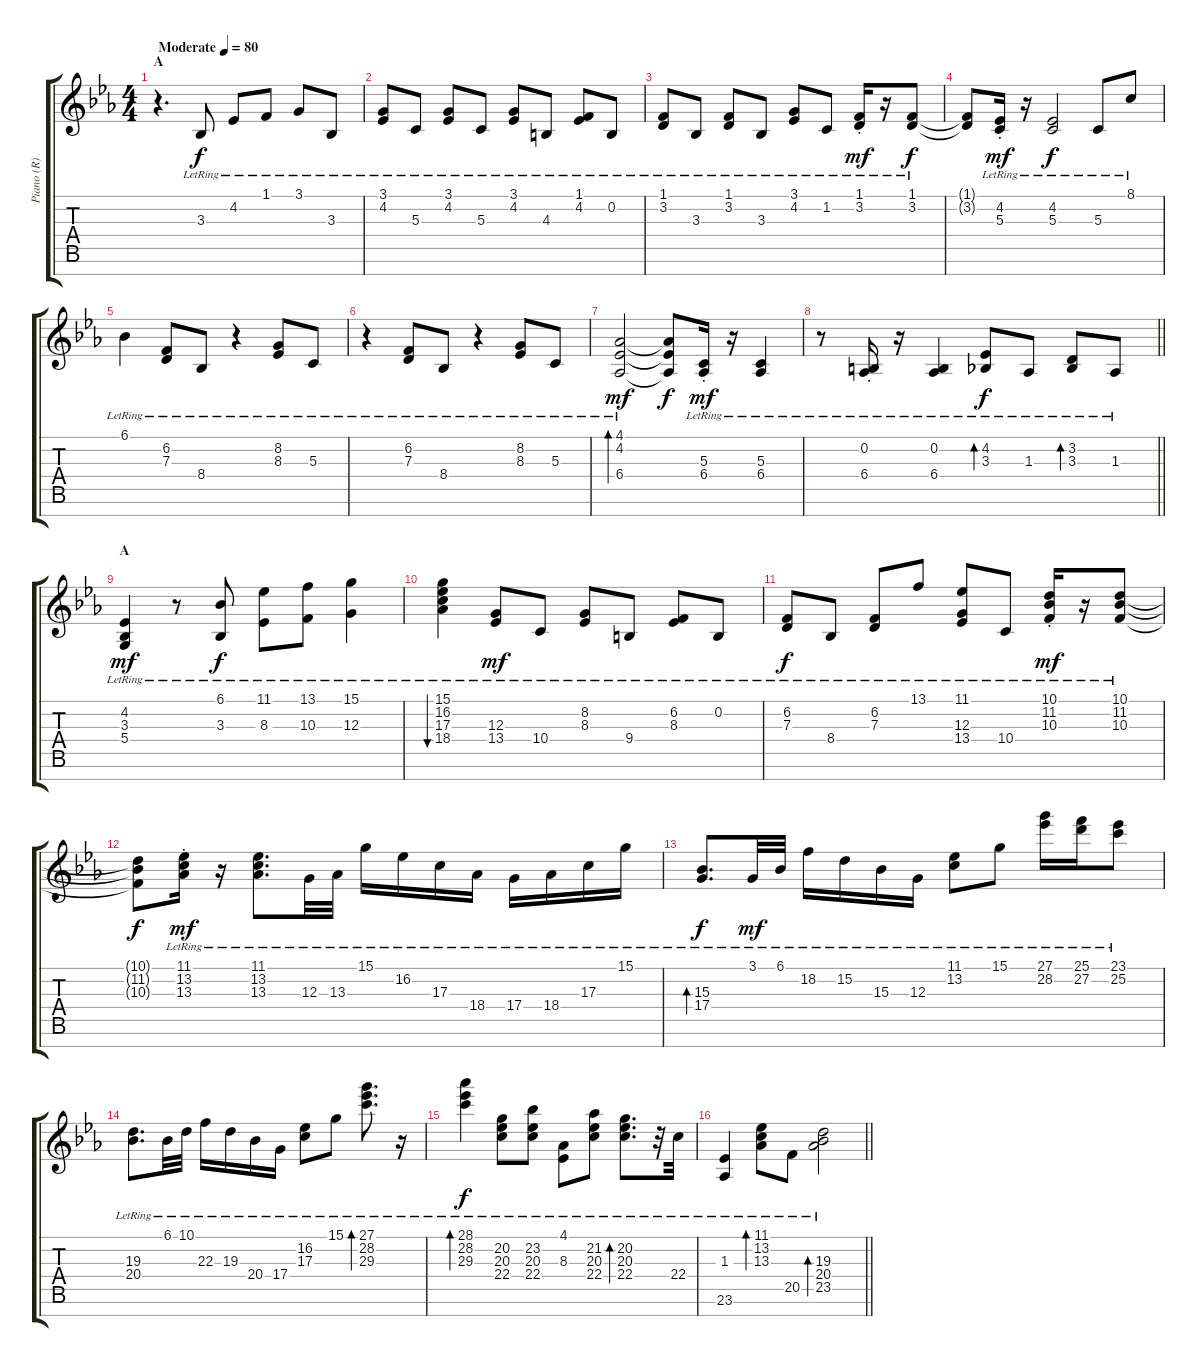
\track ("Piano (R)" "Piano (R)") {instrument acousticgrandpiano}
\staff {score tabs}
\tuning (E4 B3 G3 D3 A2 E2 B1) {hide}
\ts (4 4)
\section ("" "A")
\tempo (80 "Moderate")
\clef g2
\ks eb
r.4{d dy f instrument acousticgrandpiano} 3.3{lr}.8 4.2{lr}.8 1.1{lr}.8 3.1{lr}.8 3.3{lr}.8 |
(3.1{lr} 4.2{lr}).8 5.3{lr}.8 (3.1{lr} 4.2{lr}).8 5.3{lr}.8 (3.1{lr} 4.2{lr}).8 4.3{lr}.8 (1.1{lr} 4.2{lr}).8 0.2{lr}.8 |
(1.1{lr} 3.2{lr}).8 3.3{lr}.8 (1.1{lr} 3.2{lr}).8 3.3{lr}.8 (3.1{lr} 4.2{lr}).8 1.2{lr}.8 (1.1{st lr} 3.2{st lr}).16{dy mf} r.16 (1.1{lr} 3.2{lr}).8{dy f} |
(1.1{t} 3.2{t}).8 (4.2{st lr} 5.3{st lr}).16{dy mf} r.16 (4.2{lr} 5.3{lr}).2{dy f} 5.3{lr}.8 8.1{lr}.8 |
6.1{lr}.4 (6.2{lr} 7.3{lr}).8 8.4{lr}.8 r.4 (8.2{lr} 8.3{lr}).8 5.3{lr}.8 |
r.4 (6.2{lr} 7.3{lr}).8 8.4{lr}.8 r.4 (8.2{lr} 8.3{lr}).8 5.3{lr}.8 |
(4.1{lr} 4.2{lr} 6.4{lr}).2{bd 120 dy mf} (4.1{t} 4.2{t} 6.4{t}).8{dy f} (5.3{st lr} 6.4{st lr}).16{dy mf} r.16 (5.3{lr} 6.4{lr}).4 |
\barLineRight lightlight
r.8 (0.2{st lr} 6.4{st lr}).16 r.16 (0.2{lr} 6.4{lr}).4 (4.2{lr} 3.3{lr}).8{bd 120 dy f} 1.3{lr}.8 (3.2{lr} 3.3{lr}).8{bd 120} 1.3{lr}.8 |
\section ("" "A")
(4.2{lr} 3.3{lr} 5.4{lr}).4{dy mf} r.8 (6.1{lr} 3.3{lr}).8{dy f} (11.1{lr} 8.3{lr}).8 (13.1{lr} 10.3{lr}).8 (15.1{lr} 12.3{lr}).4 |
(15.1{lr} 16.2{lr} 17.3{lr} 18.4{lr}).4{bu 120} (12.3{lr} 13.4{lr}).8{dy mf} 10.4{lr}.8 (8.2{lr} 8.3{lr}).8 9.4{lr}.8 (6.2{lr} 8.3{lr}).8 0.2{lr}.8 |
(6.2{lr} 7.3{lr}).8{dy f} 8.4{lr}.8 (6.2{lr} 7.3{lr}).8 13.1{lr}.8 (11.1{lr} 12.3{lr} 13.4{lr}).8 10.4{lr}.8 (10.1{st lr} 11.2{st lr} 10.3{st lr}).16{dy mf} r.16 (10.1{lr} 11.2{lr} 10.3{lr}).8 |
(10.1{t} 11.2{t} 10.3{t}).8{dy f} (11.1{st lr} 13.2{st lr} 13.3{st lr}).16{dy mf} r.16 (11.1{lr} 13.2{lr} 13.3{lr}).8{d} 12.3{lr}.32 13.3{lr}.32 15.1{lr}.16 16.2{lr}.16 17.3{lr}.16 18.4{lr}.16 17.4{lr}.16 18.4{lr}.16 17.3{lr}.16 15.1{lr}.16 |
(15.3{lr} 17.4{lr}).8{d bd 60 dy f} 3.1{lr}.32{dy mf} 6.1{lr}.32 18.2{lr}.16 15.2{lr}.16 15.3{lr}.16 12.3{lr}.16 (11.1{lr} 13.2{lr}).8 15.1{lr}.8 (27.1{lr} 28.2{lr}).16 (25.1{lr} 27.2{lr}).16 (23.1{lr} 25.2{lr}).8 |
(19.3{lr} 20.4{lr}).8{d} 6.1{lr}.32 10.1{lr}.32 22.3{lr}.16 19.3{lr}.16 20.4{lr}.16 17.4{lr}.16 (16.2{lr} 17.3{lr}).8 15.1{lr}.8 (27.1{lr} 28.2{lr} 29.3{lr}).8{d bd 120} r.16 |
(28.1{lr} 28.2{lr} 29.3{lr}).4{bd 120 dy f} (20.2{lr} 20.3{lr} 22.4{lr}).8 (23.2{lr} 20.3{lr} 22.4{lr}).8 (4.1{lr} 8.3{lr}).8 (21.2{lr} 20.3{lr} 22.4{lr}).8 (20.2{lr} 20.3{lr} 22.4{lr}).8{d bd 120} r.32 22.4{lr}.32 |
\barLineRight lightlight
(1.3{lr} 23.6{lr}).4 (11.1{lr} 13.2{lr} 13.3{lr}).8{bd 120} 20.5{lr}.8 (19.3{lr} 20.4{lr} 23.5{lr}).2{bd 60}
